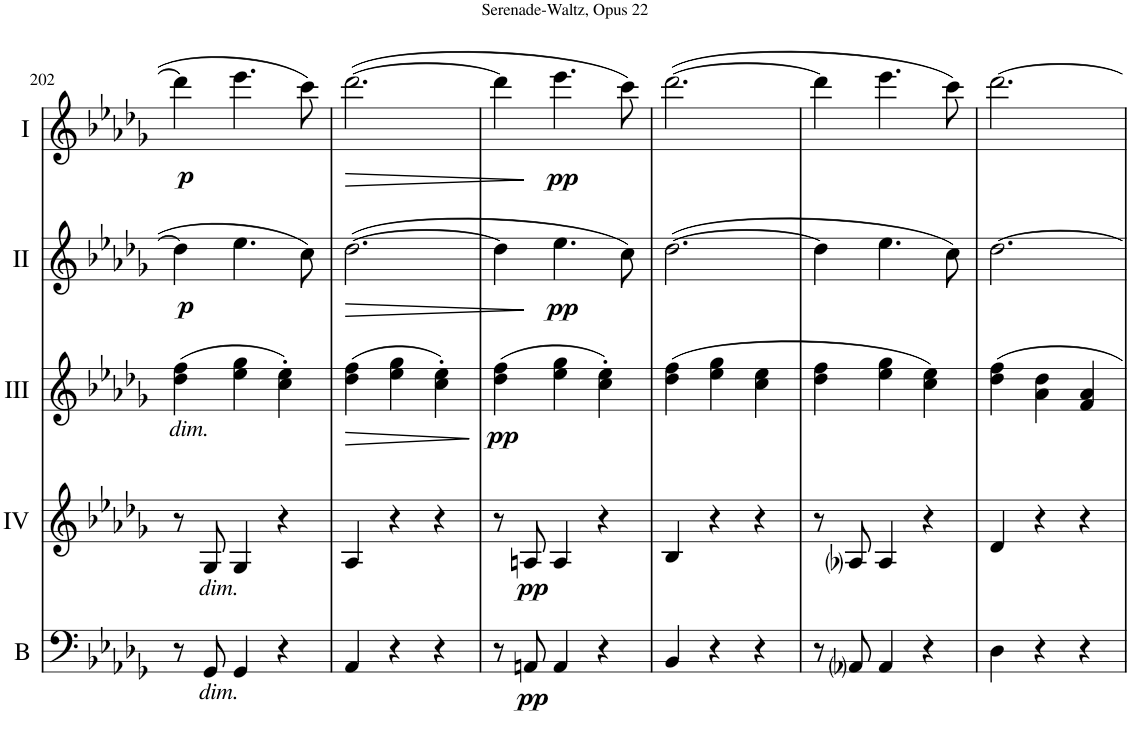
**kern	**dynam	**kern	**dynam	**kern	**dynam	**kern	**dynam	**kern	**dynam
*part5	*part5	*part4	*part4	*part3	*part3	*part2	*part2	*part1	*part1
*staff5	*staff5	*staff4	*staff4	*staff3	*staff3	*staff2	*staff2	*staff1	*staff1
*I"Bass	*	*I"Acc. 4	*	*I"Acc. 3	*	*I"Acc. 2	*	*I"Acc. 1	*
*I'B	*	*	*	*	*	*	*	*	*
!!LO:PB:g=z
*clefF4	*	*clefG2	*	*clefG2	*	*clefG2	*	*clefG2	*
*Trd7c12	*	*Trd7c12	*	*Trd7c12	*	*	*	*	*
*k[b-e-a-d-g-]	*	*k[b-e-a-d-g-]	*	*k[b-e-a-d-g-]	*	*k[b-e-a-d-g-]	*	*k[b-e-a-d-g-]	*
*M3/4	*	*M3/4	*	*M3/4	*	*M3/4	*	*M3/4	*
=202	=202	=202	=202	=202	=202	=202	=202	=202	=202
!	!	!	!	!LO:TX:b:i:t=dim.	!	!	!	!	!
!	!	!	!	!	!	!	!LO:DY:b	!	!LO:DY:b
8r	.	8r	.	(4dd-\ 4ff\	.	4d-\]	p	4ddd-\]	p
!	!	!LO:TX:b:i:t=dim.	!	!	!	!	!	!	!
!LO:TX:b:i:t=dim.	!	!	!	!	!	!	!	!	!
8GG-/	.	8G-/	.	.	.	.	.	.	.
4GG-/	.	4G-/	.	4ee-\ 4gg-\	.	4.e-\	.	4.eee-\	.
4r	.	4r	.	4cc\' 4ee-\')	.	.	.	.	.
.	.	.	.	.	.	8c\	.	8ccc\	.
=203	=203	=203	=203	=203	=203	=203	=203	=203	=203
!	!	!	!	!	!LO:HP:b	!	!LO:HP:b	!	!LO:HP:b
4AA-/	.	4A-/	.	(4dd-\ 4ff\	>	([2.d-\	>	([2.ddd-\	>
4r	.	4r	.	4ee-\ 4gg-\	.	.	.	.	.
4r	.	4r	.	4cc\' 4ee-\')	.	.	.	.	.
.	.	.	.	.	]	.	.	.	.
=204	=204	=204	=204	=204	=204	=204	=204	=204	=204
!	!	!	!	!	!LO:DY:b	!	!	!	!
8r	.	8r	.	(4dd-\ 4ff\	pp	4d-\]	.	4ddd-\]	.
!	!LO:DY:b	!	!LO:DY:b	!	!	!	!	!	!
8AAn/	pp	8An/	pp	.	.	.	.	.	.
!	!	!	!	!	!	!	!LO:DY:n=1:b	!	!LO:DY:n=1:b
4AA/	.	4A/	.	4ee-\ 4gg-\	.	4.e-\	] pp	4.eee-\	] pp
4r	.	4r	.	4cc\' 4ee-\')	.	.	.	.	.
.	.	.	.	.	.	8c\)	.	8ccc\)	.
=205	=205	=205	=205	=205	=205	=205	=205	=205	=205
4BB-/	.	4B-/	.	(4dd-\ 4ff\	.	([2.d-\	.	([2.ddd-\	.
4r	.	4r	.	4ee-\ 4gg-\	.	.	.	.	.
4r	.	4r	.	4cc\ 4ee-\	.	.	.	.	.
=206	=206	=206	=206	=206	=206	=206	=206	=206	=206
8r	.	8r	.	4dd-\ 4ff\	.	4d-\]	.	4ddd-\]	.
8AA-i/	.	8A-i/	.	.	.	.	.	.	.
4AA-/	.	4A-/	.	4ee-\ 4gg-\	.	4.e-\	.	4.eee-\	.
4r	.	4r	.	4cc\ 4ee-\)	.	.	.	.	.
.	.	.	.	.	.	8c\)	.	8ccc\)	.
=207	=207	=207	=207	=207	=207	=207	=207	=207	=207
4D-\	.	4d-/	.	4dd-\ 4ff\	.	[2.d-\	.	[2.ddd-\	.
4r	.	4r	.	4a-\ 4dd-\	.	.	.	.	.
4r	.	4r	.	4f/ 4a-/	.	.	.	.	.
=	=	=	=	=	=	=	=	=	=
*-	*-	*-	*-	*-	*-	*-	*-	*-	*-
